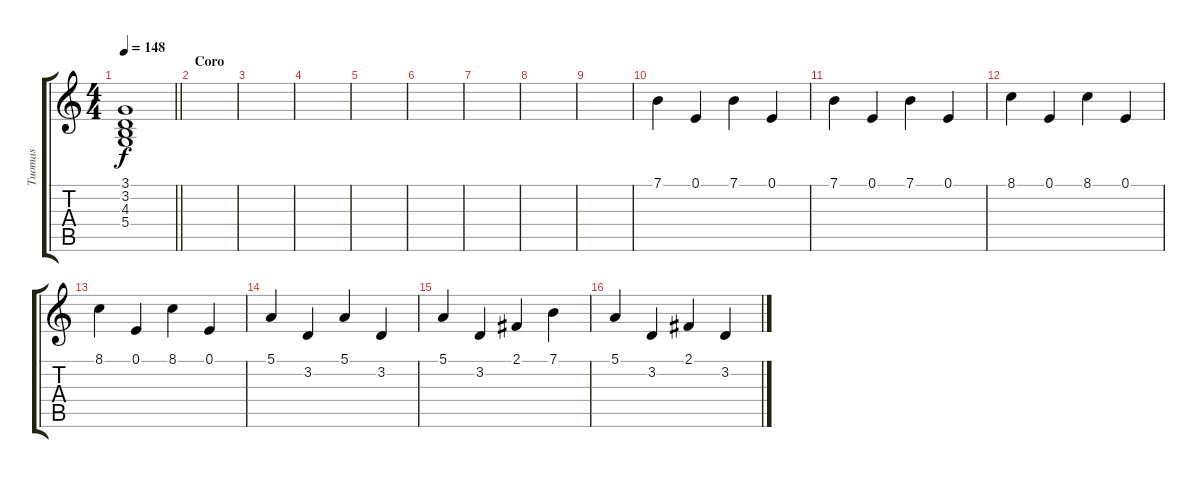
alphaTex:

\track ("Tuomas" "Tuomas") {instrument synthstrings1}
\staff {score tabs}
\tuning (E4 B3 G3 D3 A2 E2) {hide}
\ts (4 4)
\tempo 148
\clef g2
\barLineRight lightlight
\ks c
(3.1{t} 3.2{t} 4.3{t} 5.4{t}).1{dy f} |
\section ("" "Coro")
|
|
|
|
|
|
|
|
7.1.4 0.1.4 7.1.4 0.1.4 |
7.1.4 0.1.4 7.1.4 0.1.4 |
8.1.4 0.1.4 8.1.4 0.1.4 |
8.1.4 0.1.4 8.1.4 0.1.4 |
5.1.4 3.2.4 5.1.4 3.2.4 |
5.1.4 3.2.4 2.1.4 7.1.4 |
5.1.4 3.2.4 2.1.4 3.2.4
